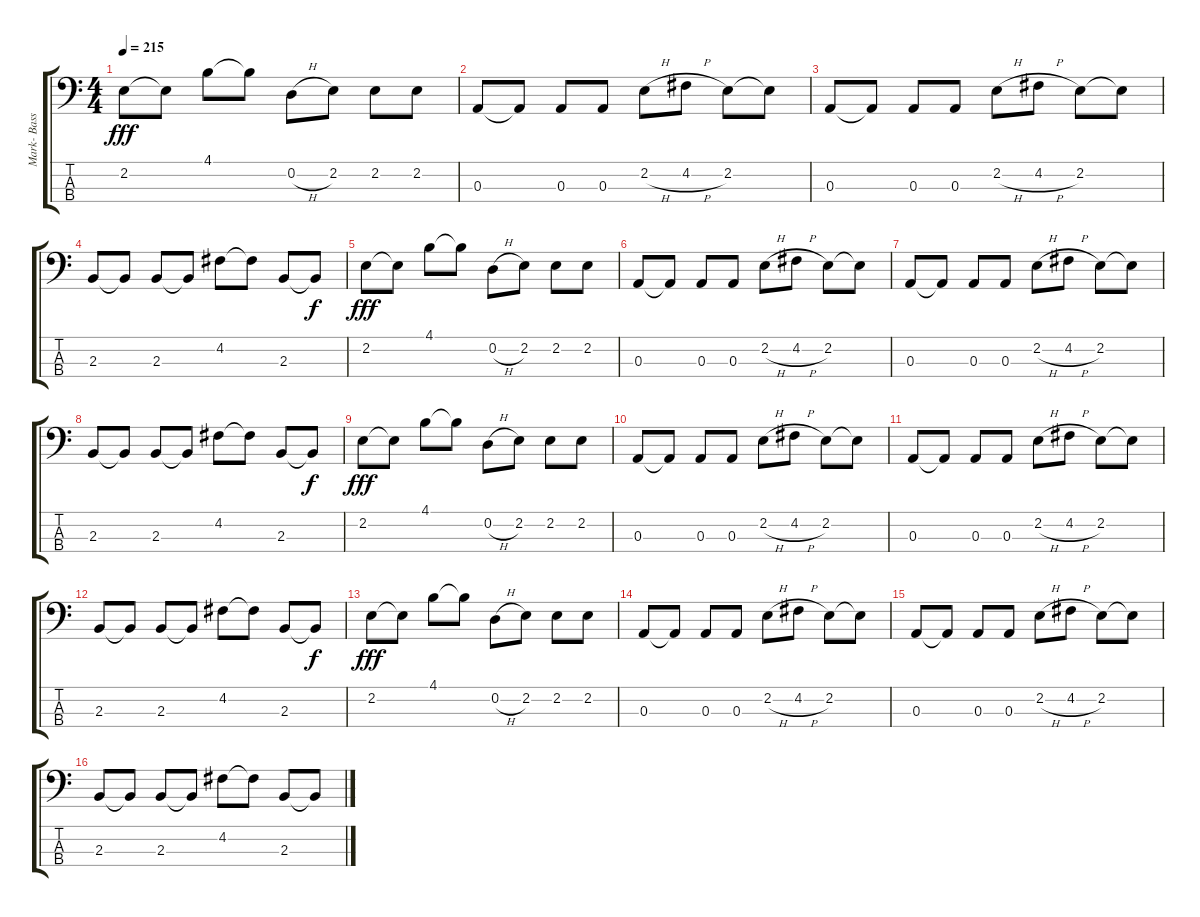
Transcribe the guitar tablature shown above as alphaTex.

\track ("Mark- Bass" "Mark- Bass") {instrument electricbassfinger}
\staff {score tabs}
\tuning (G2 D2 A1 E1) {hide}
\ts (4 4)
\tempo 215
\clef f4
\ks c
2.2.8{dy fff} 2.2{t}.8 4.1.8 4.1{t}.8 0.2{h}.8 2.2.8 2.2.8 2.2.8 |
0.3.8 0.3{t}.8 0.3.8 0.3.8 2.2{h}.8 4.2{h}.8 2.2.8 2.2{t}.8 |
0.3.8 0.3{t}.8 0.3.8 0.3.8 2.2{h}.8 4.2{h}.8 2.2.8 2.2{t}.8 |
2.3.8 2.3{t}.8 2.3.8 2.3{t}.8 4.2.8 4.2{t}.8 2.3.8 2.3{t}.8{dy f} |
2.2.8{dy fff} 2.2{t}.8 4.1.8 4.1{t}.8 0.2{h}.8 2.2.8 2.2.8 2.2.8 |
0.3.8 0.3{t}.8 0.3.8 0.3.8 2.2{h}.8 4.2{h}.8 2.2.8 2.2{t}.8 |
0.3.8 0.3{t}.8 0.3.8 0.3.8 2.2{h}.8 4.2{h}.8 2.2.8 2.2{t}.8 |
2.3.8 2.3{t}.8 2.3.8 2.3{t}.8 4.2.8 4.2{t}.8 2.3.8 2.3{t}.8{dy f} |
2.2.8{dy fff} 2.2{t}.8 4.1.8 4.1{t}.8 0.2{h}.8 2.2.8 2.2.8 2.2.8 |
0.3.8 0.3{t}.8 0.3.8 0.3.8 2.2{h}.8 4.2{h}.8 2.2.8 2.2{t}.8 |
0.3.8 0.3{t}.8 0.3.8 0.3.8 2.2{h}.8 4.2{h}.8 2.2.8 2.2{t}.8 |
2.3.8 2.3{t}.8 2.3.8 2.3{t}.8 4.2.8 4.2{t}.8 2.3.8 2.3{t}.8{dy f} |
2.2.8{dy fff} 2.2{t}.8 4.1.8 4.1{t}.8 0.2{h}.8 2.2.8 2.2.8 2.2.8 |
0.3.8 0.3{t}.8 0.3.8 0.3.8 2.2{h}.8 4.2{h}.8 2.2.8 2.2{t}.8 |
0.3.8 0.3{t}.8 0.3.8 0.3.8 2.2{h}.8 4.2{h}.8 2.2.8 2.2{t}.8 |
2.3.8 2.3{t}.8 2.3.8 2.3{t}.8 4.2.8 4.2{t}.8 2.3.8 2.3{t}.8
